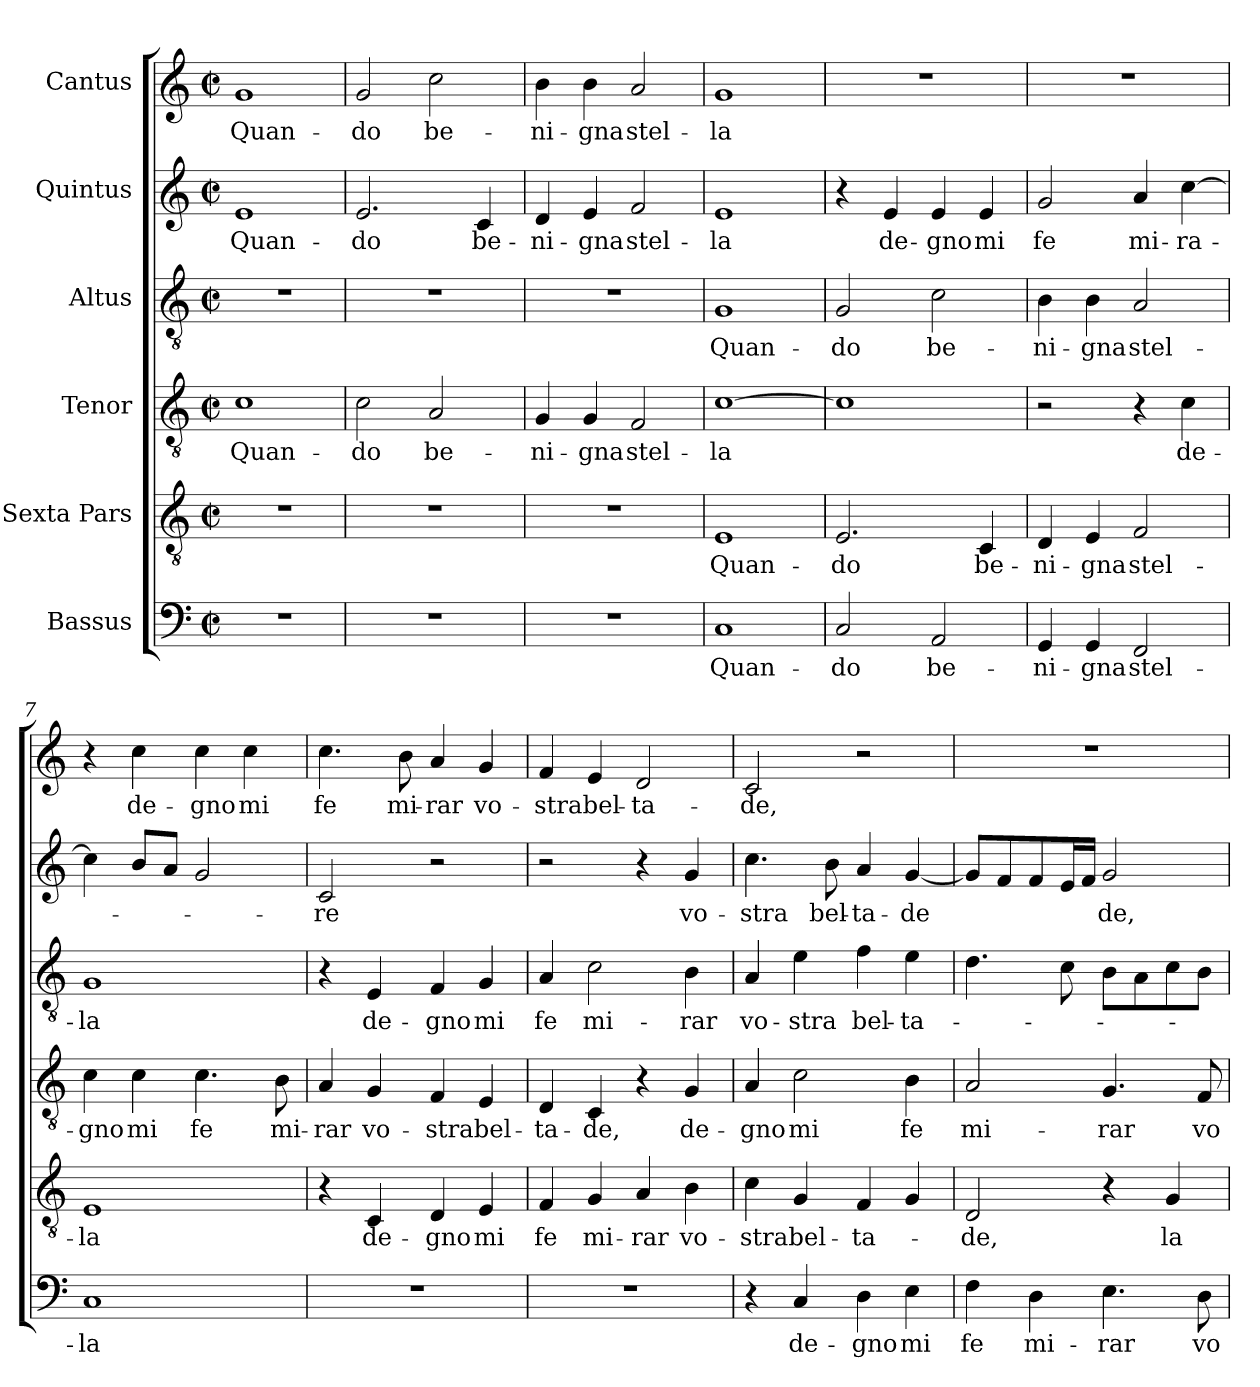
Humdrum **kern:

**kern	**text	**kern	**text	**kern	**text	**kern	**text	**kern	**text	**kern	**text
*part6	*part6	*part5	*part5	*part4	*part4	*part3	*part3	*part2	*part2	*part1	*part1
*staff6	*staff6	*staff5	*staff5	*staff4	*staff4	*staff3	*staff3	*staff2	*staff2	*staff1	*staff1
*I"Bassus	*	*I"Sexta Pars	*	*I"Tenor	*	*I"Altus	*	*I"Quintus	*	*I"Cantus	*
*clefF4	*	*clefGv2	*	*clefGv2	*	*clefGv2	*	*clefG2	*	*clefG2	*
*k[]	*	*k[]	*	*k[]	*	*k[]	*	*k[]	*	*k[]	*
*C:	*	*C:	*	*C:	*	*C:	*	*C:	*	*C:	*
*M2/2	*	*M2/2	*	*M2/2	*	*M2/2	*	*M2/2	*	*M2/2	*
*met(c|)	*	*met(c|)	*	*met(c|)	*	*met(c|)	*	*met(c|)	*	*met(c|)	*
=1	=1	=1	=1	=1	=1	=1	=1	=1	=1	=1	=1
1r	.	1r	.	1c	Quan-	1r	.	1e	Quan-	1g	Quan-
=2	=2	=2	=2	=2	=2	=2	=2	=2	=2	=2	=2
1r	.	1r	.	2c\	-do	1r	.	2.e/	-do	2g/	-do
.	.	.	.	2A/	be-	.	.	.	.	2cc\	be-
.	.	.	.	.	.	.	.	4c/	be-	.	.
=3	=3	=3	=3	=3	=3	=3	=3	=3	=3	=3	=3
1r	.	1r	.	4G/	-ni-	1r	.	4d/	-ni-	4b\	-ni-
.	.	.	.	4G/	-gna	.	.	4e/	-gna	4b\	-gna
.	.	.	.	2F/	stel-	.	.	2f/	stel-	2a/	stel-
=4	=4	=4	=4	=4	=4	=4	=4	=4	=4	=4	=4
1C	Quan-	1E	Quan-	[1c	-la	1G	Quan-	1e	-la	1g	-la
=5	=5	=5	=5	=5	=5	=5	=5	=5	=5	=5	=5
2C/	-do	2.E/	-do	1c]	.	2G/	-do	4r	.	1r	.
.	.	.	.	.	.	.	.	4e/	de-	.	.
2AA/	be-	.	.	.	.	2c\	be-	4e/	-gno	.	.
.	.	4C/	be-	.	.	.	.	4e/	mi	.	.
!!LO:LB:g=z
=6	=6	=6	=6	=6	=6	=6	=6	=6	=6	=6	=6
4GG/	-ni-	4D/	-ni-	2r	.	4B\	-ni-	2g/	fe	1r	.
4GG/	-gna	4E/	-gna	.	.	4B\	-gna	.	.	.	.
2FF/	stel-	2F/	stel-	4r	.	2A/	stel-	4a/	mi-	.	.
.	.	.	.	4c\	de-	.	.	[4cc\	-ra-	.	.
=7	=7	=7	=7	=7	=7	=7	=7	=7	=7	=7	=7
1C	-la	1E	-la	4c\	-gno	1G	-la	4cc\]	.	4r	.
.	.	.	.	4c\	mi	.	.	8b/L	.	4cc\	de-
.	.	.	.	.	.	.	.	8a/J	.	.	.
.	.	.	.	4.c\	fe	.	.	2g/	.	4cc\	-gno
.	.	.	.	.	.	.	.	.	.	4cc\	mi
.	.	.	.	8B\	mi-	.	.	.	.	.	.
=8	=8	=8	=8	=8	=8	=8	=8	=8	=8	=8	=8
1r	.	4r	.	4A/	-rar	4r	.	2c/	-re	4.cc\	fe
.	.	4C/	de-	4G/	vo-	4E/	de-	.	.	.	.
.	.	.	.	.	.	.	.	.	.	8b\	mi-
.	.	4D/	-gno	4F/	-stra	4F/	-gno	2r	.	4a/	-rar
.	.	4E/	mi	4E/	bel-	4G/	mi	.	.	4g/	vo-
=9	=9	=9	=9	=9	=9	=9	=9	=9	=9	=9	=9
1r	.	4F/	fe	4D/	-ta-	4A/	fe	2r	.	4f/	-stra
.	.	4G/	mi-	4C/	-de,	2c\	mi-	.	.	4e/	bel-
.	.	4A/	-rar	4r	.	.	.	4r	.	2d/	-ta-
.	.	4B\	vo-	4G/	de-	4B\	-rar	4g/	vo-	.	.
=10	=10	=10	=10	=10	=10	=10	=10	=10	=10	=10	=10
4r	.	4c\	-stra	4A/	-gno	4A/	vo-	4.cc\	-stra	2c/	-de,
4C/	de-	4G/	bel-	2c\	mi	4e\	-stra	.	.	.	.
.	.	.	.	.	.	.	.	8b\	bel-	.	.
4D\	-gno	4F/	-ta-	.	.	4f\	bel-	4a/	-ta-	2r	.
4E\	mi	4G/	.	4B\	fe	4e\	-ta-	[4g/	-de	.	.
=11	=11	=11	=11	=11	=11	=11	=11	=11	=11	=11	=11
4F\	fe	2D/	-de,	2A/	mi-	4.d\	.	8g/L]	.	1r	.
.	.	.	.	.	.	.	.	8f/	.	.	.
4D\	mi-	.	.	.	.	.	.	8f/	.	.	.
.	.	.	.	.	.	8c\	.	16e/L	.	.	.
.	.	.	.	.	.	.	.	16f/JJ	.	.	.
4.E\	-rar	4r	.	4.G/	-rar	8B\L	.	2g/	de,	.	.
.	.	.	.	.	.	8A\	.	.	.	.	.
.	.	4G/	la	.	.	8c\	.	.	.	.	.
8D\	vo-	.	.	8F/	vo-	8B\J	.	.	.	.	.
=	=	=	=	=	=	=	=	=	=	=	=
*-	*-	*-	*-	*-	*-	*-	*-	*-	*-	*-	*-
